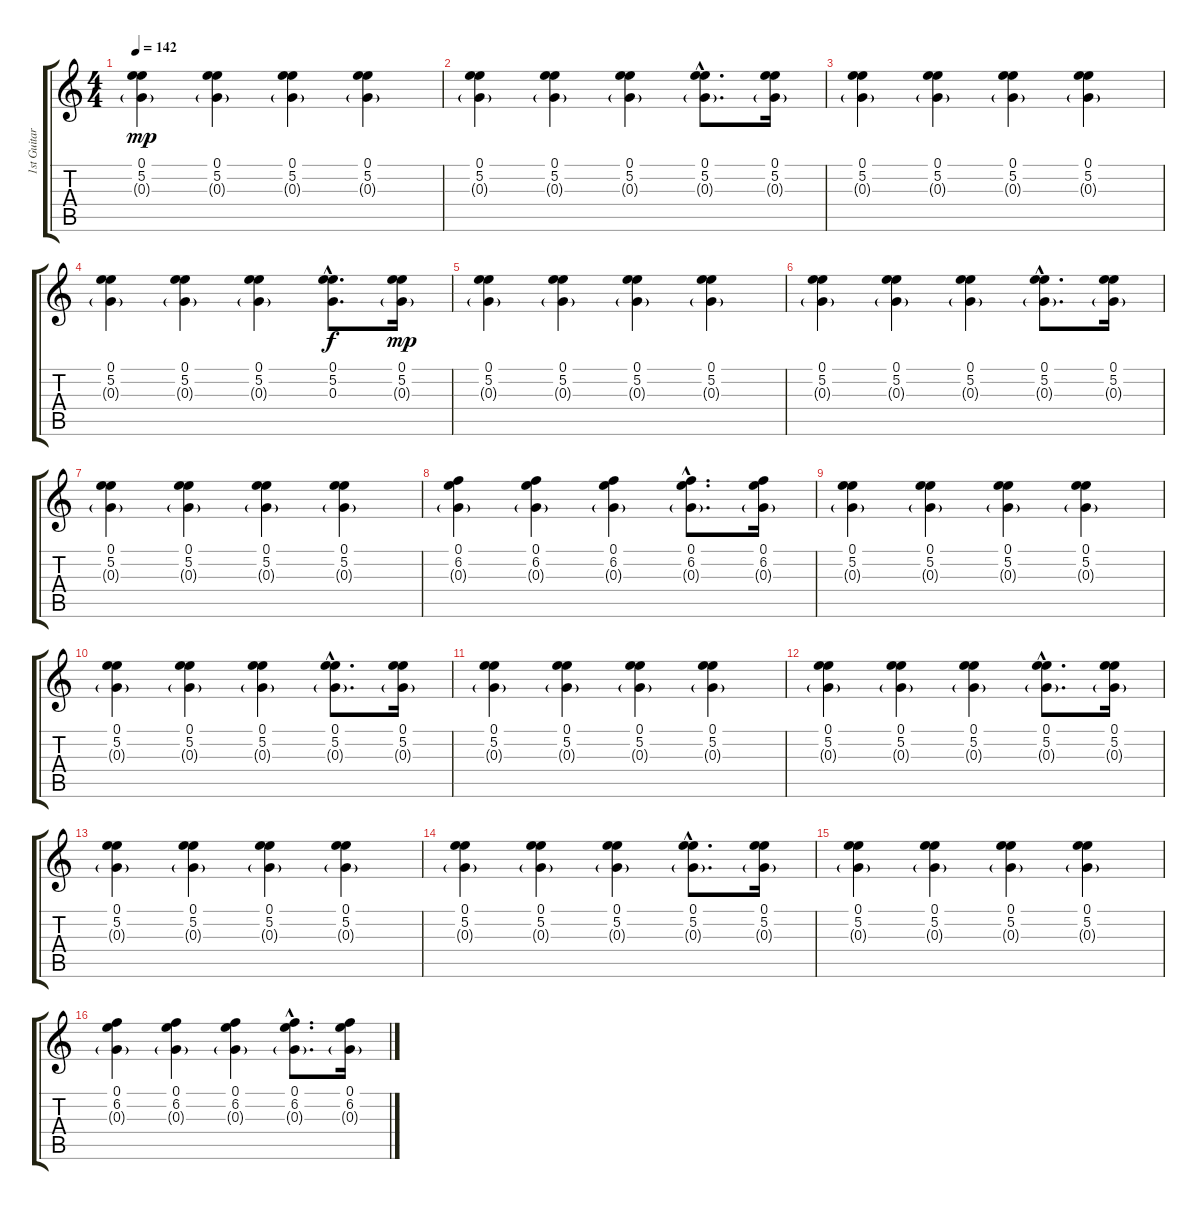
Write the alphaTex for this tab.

\track ("1st Guitar" "1st Guitar") {instrument acousticguitarsteel}
\staff {score tabs}
\tuning (E4 B3 G3 D3 A2 E2) {hide}
\ts (4 4)
\tempo 142
\clef g2
\ks c
(0.1 5.2 0.3{g}).4{dy mp} (0.1 5.2 0.3{g}).4 (0.1 5.2 0.3{g}).4 (0.1 5.2 0.3{g}).4 |
(0.1 5.2 0.3{g}).4 (0.1 5.2 0.3{g}).4 (0.1 5.2 0.3{g}).4 (0.1{hac} 5.2{hac} 0.3{g hac}).8{d} (0.1 5.2 0.3{g}).16 |
(0.1 5.2 0.3{g}).4 (0.1 5.2 0.3{g}).4 (0.1 5.2 0.3{g}).4 (0.1 5.2 0.3{g}).4 |
(0.1 5.2 0.3{g}).4 (0.1 5.2 0.3{g}).4 (0.1 5.2 0.3{g}).4 (0.1{hac} 5.2{hac} 0.3{hac}).8{d dy f} (0.1 5.2 0.3{g}).16{dy mp} |
(0.1 5.2 0.3{g}).4 (0.1 5.2 0.3{g}).4 (0.1 5.2 0.3{g}).4 (0.1 5.2 0.3{g}).4 |
(0.1 5.2 0.3{g}).4 (0.1 5.2 0.3{g}).4 (0.1 5.2 0.3{g}).4 (0.1{hac} 5.2{hac} 0.3{g hac}).8{d} (0.1 5.2 0.3{g}).16 |
(0.1 5.2 0.3{g}).4 (0.1 5.2 0.3{g}).4 (0.1 5.2 0.3{g}).4 (0.1 5.2 0.3{g}).4 |
(0.1 6.2 0.3{g}).4 (0.1 6.2 0.3{g}).4 (0.1 6.2 0.3{g}).4 (0.1{hac} 6.2{hac} 0.3{g hac}).8{d} (0.1 6.2 0.3{g}).16 |
(0.1 5.2 0.3{g}).4 (0.1 5.2 0.3{g}).4 (0.1 5.2 0.3{g}).4 (0.1 5.2 0.3{g}).4 |
(0.1 5.2 0.3{g}).4 (0.1 5.2 0.3{g}).4 (0.1 5.2 0.3{g}).4 (0.1{hac} 5.2{hac} 0.3{g hac}).8{d} (0.1 5.2 0.3{g}).16 |
(0.1 5.2 0.3{g}).4 (0.1 5.2 0.3{g}).4 (0.1 5.2 0.3{g}).4 (0.1 5.2 0.3{g}).4 |
(0.1 5.2 0.3{g}).4 (0.1 5.2 0.3{g}).4 (0.1 5.2 0.3{g}).4 (0.1{hac} 5.2{hac} 0.3{g hac}).8{d} (0.1 5.2 0.3{g}).16 |
(0.1 5.2 0.3{g}).4 (0.1 5.2 0.3{g}).4 (0.1 5.2 0.3{g}).4 (0.1 5.2 0.3{g}).4 |
(0.1 5.2 0.3{g}).4 (0.1 5.2 0.3{g}).4 (0.1 5.2 0.3{g}).4 (0.1{hac} 5.2{hac} 0.3{g hac}).8{d} (0.1 5.2 0.3{g}).16 |
(0.1 5.2 0.3{g}).4 (0.1 5.2 0.3{g}).4 (0.1 5.2 0.3{g}).4 (0.1 5.2 0.3{g}).4 |
(0.1 6.2 0.3{g}).4 (0.1 6.2 0.3{g}).4 (0.1 6.2 0.3{g}).4 (0.1{hac} 6.2{hac} 0.3{g hac}).8{d} (0.1 6.2 0.3{g}).16
